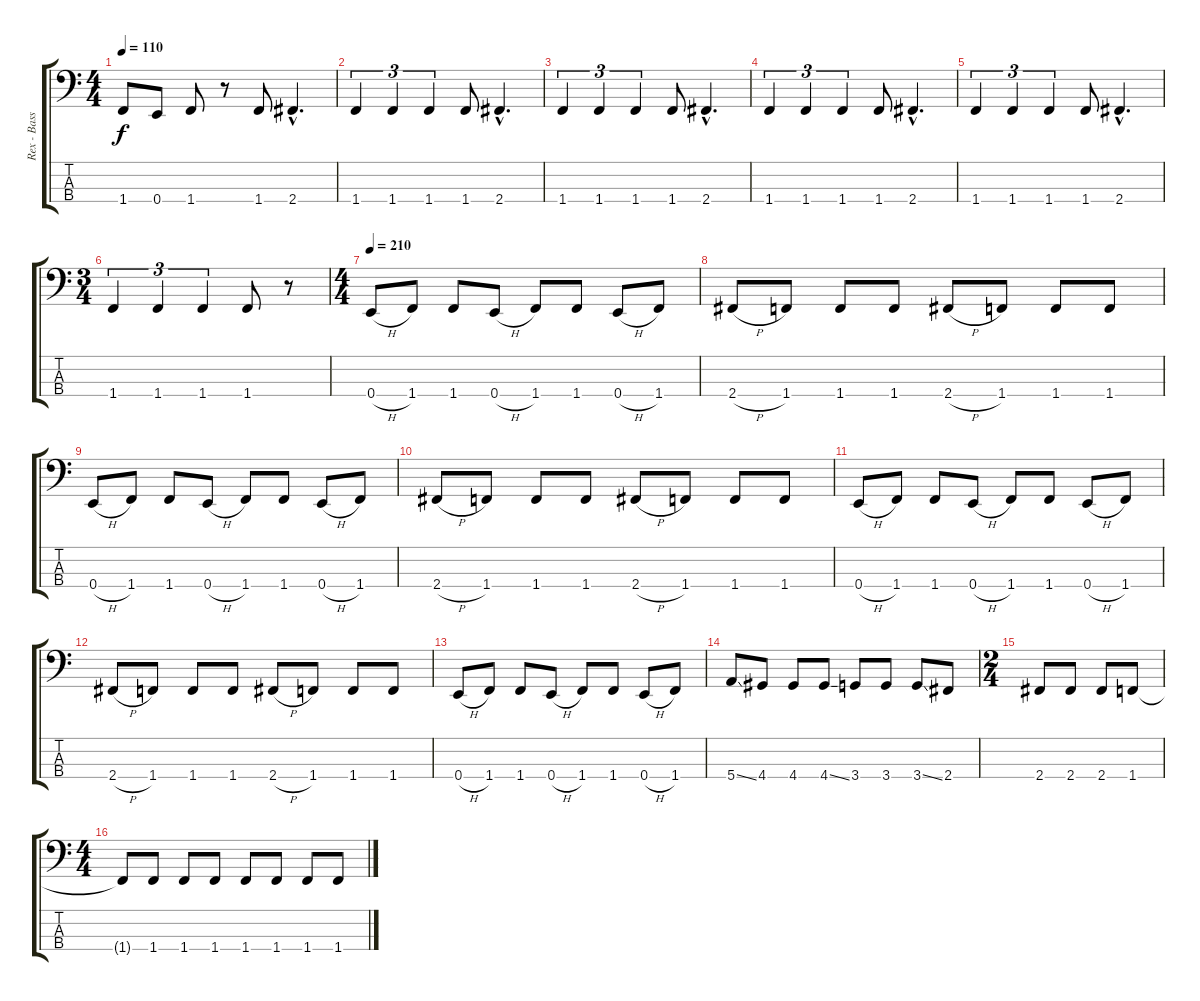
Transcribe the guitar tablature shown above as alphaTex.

\track ("Rex - Bass" "Rex - Bass") {instrument electricbasspick}
\staff {score tabs}
\tuning (G2 D2 A1 E1) {hide}
\ts (4 4)
\tempo 110
\clef f4
\ks c
1.4.8{dy f} 0.4.8 1.4.8 r.8 1.4.8 2.4{hac}.4{d} |
1.4.4{tu (3 2)} 1.4.4{tu (3 2)} 1.4.4{tu (3 2)} 1.4.8 2.4{hac}.4{d} |
1.4.4{tu (3 2)} 1.4.4{tu (3 2)} 1.4.4{tu (3 2)} 1.4.8 2.4{hac}.4{d} |
1.4.4{tu (3 2)} 1.4.4{tu (3 2)} 1.4.4{tu (3 2)} 1.4.8 2.4{hac}.4{d} |
1.4.4{tu (3 2)} 1.4.4{tu (3 2)} 1.4.4{tu (3 2)} 1.4.8 2.4{hac}.4{d} |
\ts (3 4)
1.4.4{tu (3 2)} 1.4.4{tu (3 2)} 1.4.4{tu (3 2)} 1.4.8 r.8 |
\ts (4 4)
\tempo 210
0.4{h}.8 1.4.8 1.4.8 0.4{h}.8 1.4.8 1.4.8 0.4{h}.8 1.4.8 |
2.4{h}.8 1.4.8 1.4.8 1.4.8 2.4{h}.8 1.4.8 1.4.8 1.4.8 |
0.4{h}.8 1.4.8 1.4.8 0.4{h}.8 1.4.8 1.4.8 0.4{h}.8 1.4.8 |
2.4{h}.8 1.4.8 1.4.8 1.4.8 2.4{h}.8 1.4.8 1.4.8 1.4.8 |
0.4{h}.8 1.4.8 1.4.8 0.4{h}.8 1.4.8 1.4.8 0.4{h}.8 1.4.8 |
2.4{h}.8 1.4.8 1.4.8 1.4.8 2.4{h}.8 1.4.8 1.4.8 1.4.8 |
0.4{h}.8 1.4.8 1.4.8 0.4{h}.8 1.4.8 1.4.8 0.4{h}.8 1.4.8 |
5.4{ss}.8 4.4.8 4.4.8 4.4{ss}.8 3.4.8 3.4.8 3.4{ss}.8 2.4.8 |
\ts (2 4)
2.4.8 2.4.8 2.4.8 1.4.8 |
\ts (4 4)
1.4{t}.8 1.4.8 1.4.8 1.4.8 1.4.8 1.4.8 1.4.8 1.4.8
